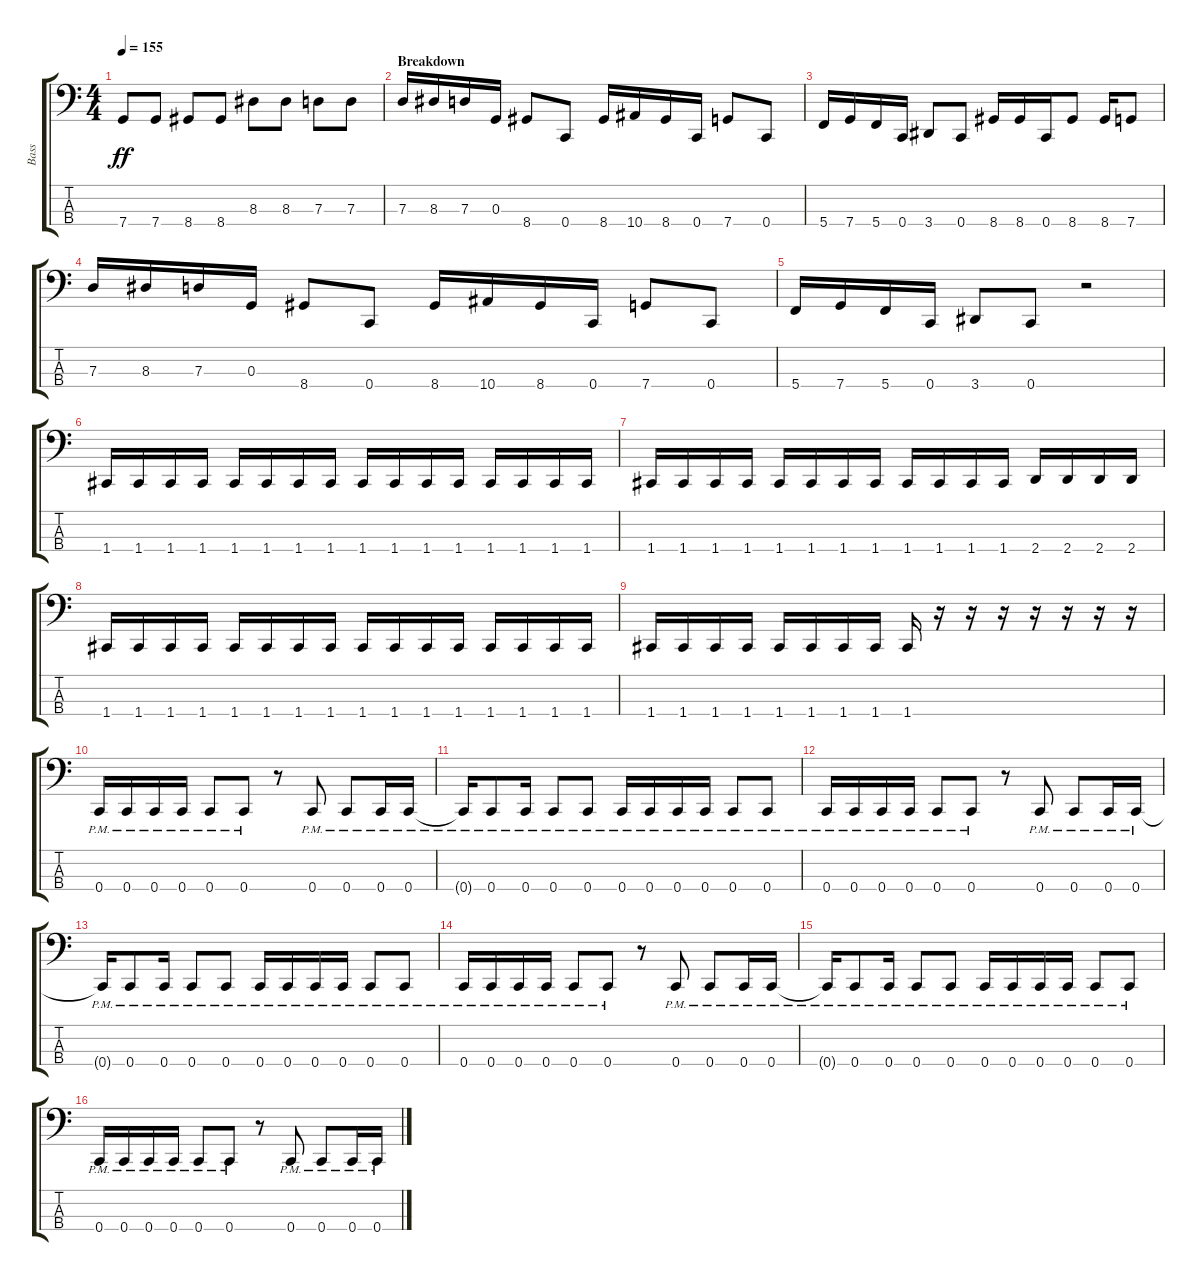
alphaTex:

\track ("Bass" "Bass") {instrument electricbassfinger}
\staff {score tabs}
\tuning (F2 C2 G1 C1) {hide}
\ts (4 4)
\tempo 155
\clef f4
\ks c
7.4.8{dy ff} 7.4.8 8.4.8 8.4.8 8.3.8 8.3.8 7.3.8 7.3.8 |
\section ("" "Breakdown")
7.3.16 8.3.16 7.3.16 0.3.16 8.4.8 0.4.8 8.4.16 10.4.16 8.4.16 0.4.16 7.4.8 0.4.8 |
5.4.16 7.4.16 5.4.16 0.4.16 3.4.8 0.4.8 8.4.16 8.4.16 0.4.16 8.4.8 8.4.16 7.4.8 |
7.3.16 8.3.16 7.3.16 0.3.16 8.4.8 0.4.8 8.4.16 10.4.16 8.4.16 0.4.16 7.4.8 0.4.8 |
5.4.16 7.4.16 5.4.16 0.4.16 3.4.8 0.4.8 r.2 |
1.4.16 1.4.16 1.4.16 1.4.16 1.4.16 1.4.16 1.4.16 1.4.16 1.4.16 1.4.16 1.4.16 1.4.16 1.4.16 1.4.16 1.4.16 1.4.16 |
1.4.16 1.4.16 1.4.16 1.4.16 1.4.16 1.4.16 1.4.16 1.4.16 1.4.16 1.4.16 1.4.16 1.4.16 2.4.16 2.4.16 2.4.16 2.4.16 |
1.4.16 1.4.16 1.4.16 1.4.16 1.4.16 1.4.16 1.4.16 1.4.16 1.4.16 1.4.16 1.4.16 1.4.16 1.4.16 1.4.16 1.4.16 1.4.16 |
1.4.16 1.4.16 1.4.16 1.4.16 1.4.16 1.4.16 1.4.16 1.4.16 1.4.16 r.16 r.16 r.16 r.16 r.16 r.16 r.16 |
0.4{pm}.16 0.4{pm}.16 0.4{pm}.16 0.4{pm}.16 0.4{pm}.8 0.4{pm}.8 r.8 0.4{pm}.8 0.4{pm}.8 0.4{pm}.16 0.4{pm}.16 |
0.4{pm t}.16 0.4{pm}.8 0.4{pm}.16 0.4{pm}.8 0.4{pm}.8 0.4{pm}.16 0.4{pm}.16 0.4{pm}.16 0.4{pm}.16 0.4{pm}.8 0.4{pm}.8 |
0.4{pm}.16 0.4{pm}.16 0.4{pm}.16 0.4{pm}.16 0.4{pm}.8 0.4{pm}.8 r.8 0.4{pm}.8 0.4{pm}.8 0.4{pm}.16 0.4{pm}.16 |
0.4{pm t}.16 0.4{pm}.8 0.4{pm}.16 0.4{pm}.8 0.4{pm}.8 0.4{pm}.16 0.4{pm}.16 0.4{pm}.16 0.4{pm}.16 0.4{pm}.8 0.4{pm}.8 |
0.4{pm}.16 0.4{pm}.16 0.4{pm}.16 0.4{pm}.16 0.4{pm}.8 0.4{pm}.8 r.8 0.4{pm}.8 0.4{pm}.8 0.4{pm}.16 0.4{pm}.16 |
0.4{pm t}.16 0.4{pm}.8 0.4{pm}.16 0.4{pm}.8 0.4{pm}.8 0.4{pm}.16 0.4{pm}.16 0.4{pm}.16 0.4{pm}.16 0.4{pm}.8 0.4{pm}.8 |
0.4{pm}.16 0.4{pm}.16 0.4{pm}.16 0.4{pm}.16 0.4{pm}.8 0.4{pm}.8 r.8 0.4{pm}.8 0.4{pm}.8 0.4{pm}.16 0.4{pm}.16
